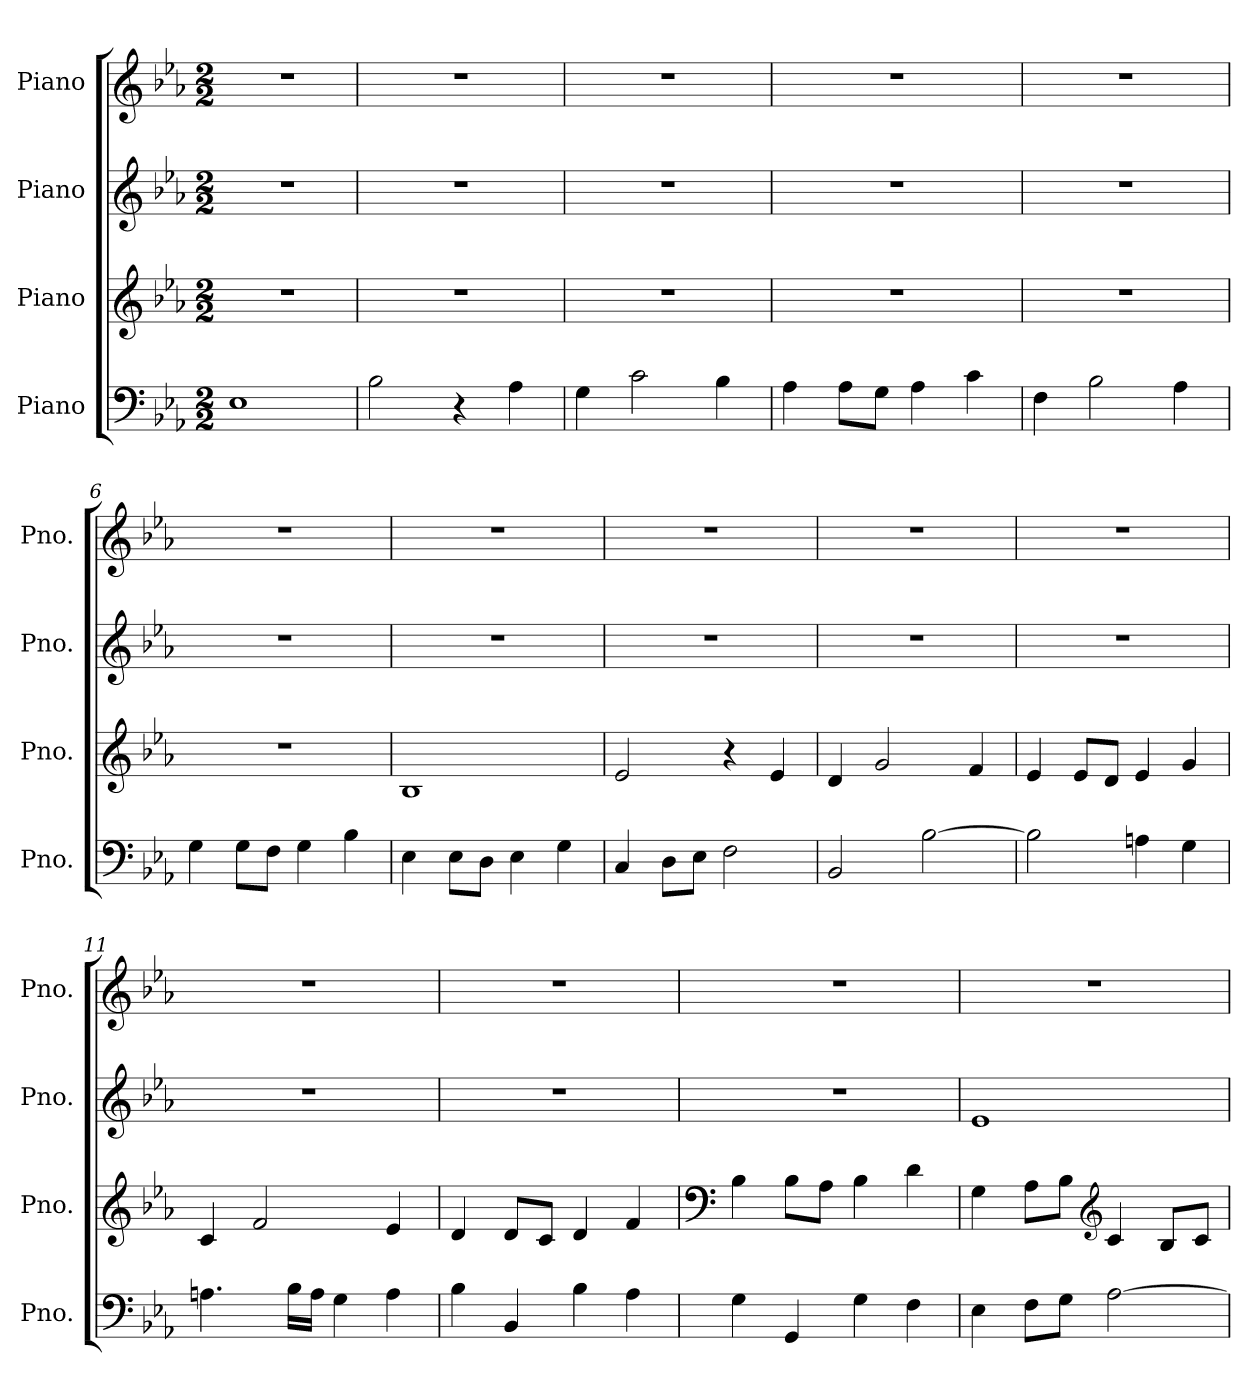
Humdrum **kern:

**kern	**kern	**kern	**kern
*part4	*part3	*part2	*part1
*staff4	*staff3	*staff2	*staff1
*I"Piano	*I"Piano	*I"Piano	*I"Piano
*I'Pno.	*I'Pno.	*I'Pno.	*I'Pno.
*clefF4	*clefG2	*clefG2	*clefG2
*k[b-e-a-]	*k[b-e-a-]	*k[b-e-a-]	*k[b-e-a-]
*M2/2	*M2/2	*M2/2	*M2/2
*MM130	*MM130	*MM130	*MM130
=1	=1	=1	=1
1E-	1r	1r	1r
=2	=2	=2	=2
2B-\	1r	1r	1r
4r	.	.	.
4A-\	.	.	.
=3	=3	=3	=3
4G\	1r	1r	1r
2c\	.	.	.
4B-\	.	.	.
=4	=4	=4	=4
4A-\	1r	1r	1r
8A-\L	.	.	.
8G\J	.	.	.
4A-\	.	.	.
4c\	.	.	.
=5	=5	=5	=5
4F\	1r	1r	1r
2B-\	.	.	.
4A-\	.	.	.
=6	=6	=6	=6
4G\	1r	1r	1r
8G\L	.	.	.
8F\J	.	.	.
4G\	.	.	.
4B-\	.	.	.
=7	=7	=7	=7
4E-\	1B-	1r	1r
8E-\L	.	.	.
8D\J	.	.	.
4E-\	.	.	.
4G\	.	.	.
=8	=8	=8	=8
4C/	2e-/	1r	1r
8D\L	.	.	.
8E-\J	.	.	.
2F\	4r	.	.
.	4e-/	.	.
=9	=9	=9	=9
2BB-/	4d/	1r	1r
.	2g/	.	.
[2B-\	.	.	.
.	4f/	.	.
!!LO:LB:g=z
=10	=10	=10	=10
2B-\]	4e-/	1r	1r
.	8e-/L	.	.
.	8d/J	.	.
4An\	4e-/	.	.
4G\	4g/	.	.
=11	=11	=11	=11
4.An\	4c/	1r	1r
.	2f/	.	.
16B-\LL	.	.	.
16A\JJ	.	.	.
4G\	.	.	.
4A\	4e-/	.	.
=12	=12	=12	=12
4B-\	4d/	1r	1r
4BB-/	8d/L	.	.
.	8c/J	.	.
4B-\	4d/	.	.
4A-\	4f/	.	.
=13	=13	=13	=13
*	*clefF4	*	*
4G\	4B-\	1r	1r
4GG/	8B-\L	.	.
.	8A-\J	.	.
4G\	4B-\	.	.
4F\	4d\	.	.
=14	=14	=14	=14
4E-\	4G\	1e-	1r
8F\L	8A-\L	.	.
8G\J	8B-\J	.	.
*	*clefG2	*	*
[2A-\	4c/	.	.
.	8B-/L	.	.
.	8c/J	.	.
=	=	=	=
*-	*-	*-	*-
